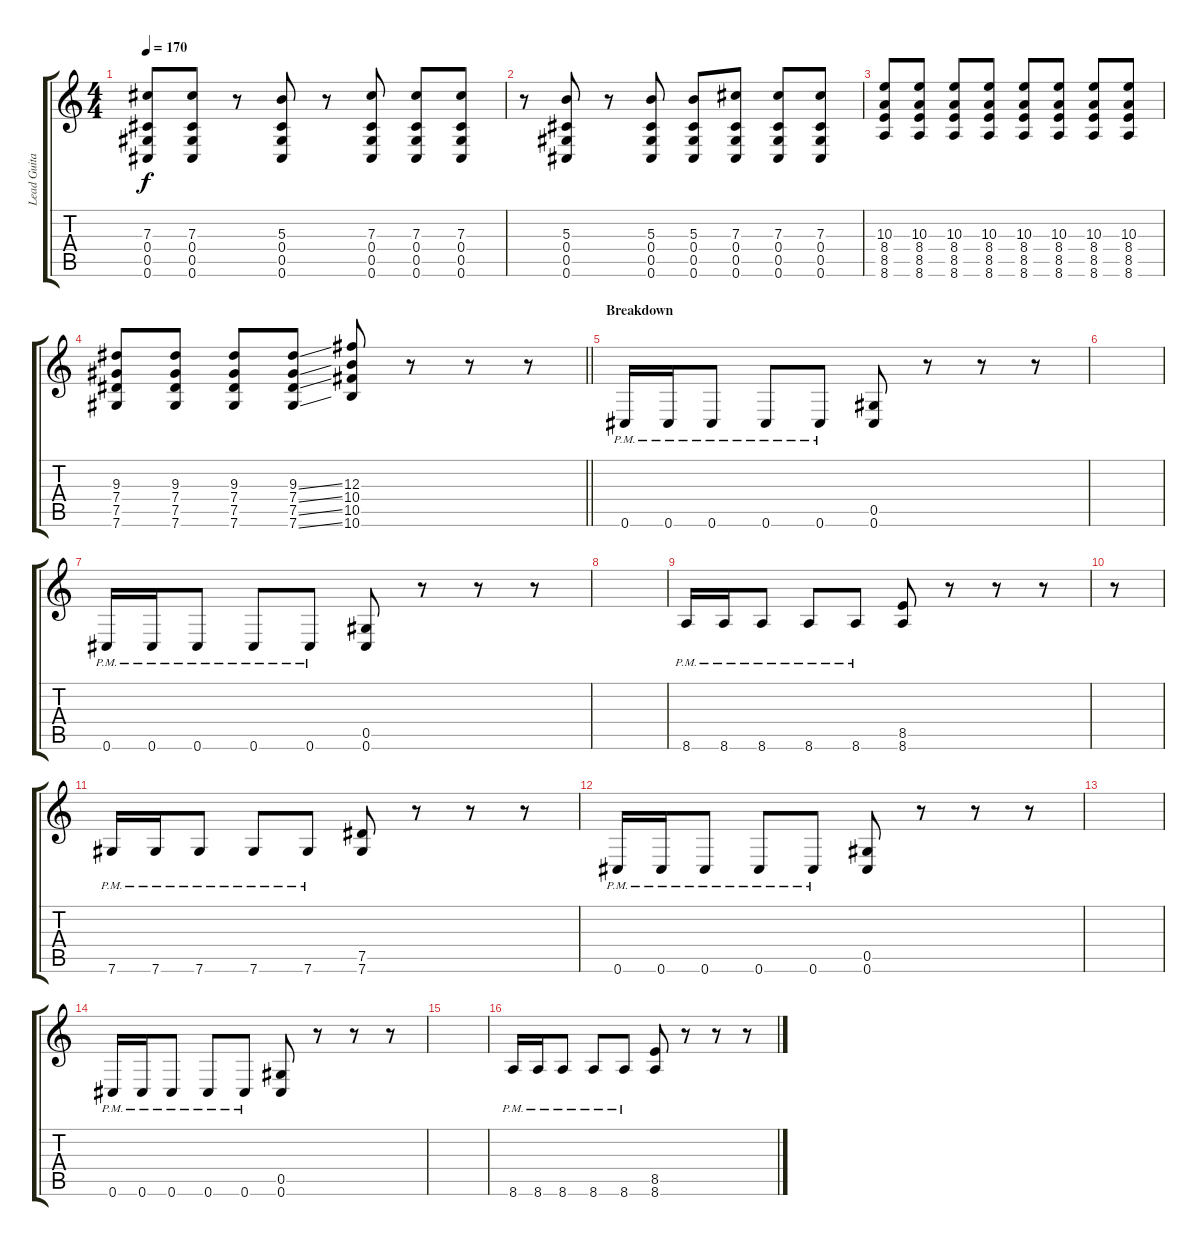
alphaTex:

\track ("Lead Guitar II" "Lead Guita") {instrument distortionguitar}
\staff {score tabs}
\tuning (Eb4 Bb3 Gb3 Db3 Ab2 Db2) {hide}
\ts (4 4)
\tempo 170
\clef g2
\ks c
(7.3 0.4 0.5 0.6).8{dy f} (7.3 0.4 0.5 0.6).8 r.8 (5.3 0.4 0.5 0.6).8 r.8 (7.3 0.4 0.5 0.6).8 (7.3 0.4 0.5 0.6).8 (7.3 0.4 0.5 0.6).8 |
r.8 (5.3 0.4 0.5 0.6).8 r.8 (5.3 0.4 0.5 0.6).8 (5.3 0.4 0.5 0.6).8 (7.3 0.4 0.5 0.6).8 (7.3 0.4 0.5 0.6).8 (7.3 0.4 0.5 0.6).8 |
(10.3 8.4 8.5 8.6).8 (10.3 8.4 8.5 8.6).8 (10.3 8.4 8.5 8.6).8 (10.3 8.4 8.5 8.6).8 (10.3 8.4 8.5 8.6).8 (10.3 8.4 8.5 8.6).8 (10.3 8.4 8.5 8.6).8 (10.3 8.4 8.5 8.6).8 |
\barLineRight lightlight
(9.3 7.4 7.5 7.6).8 (9.3 7.4 7.5 7.6).8 (9.3 7.4 7.5 7.6).8 (9.3{ss} 7.4{ss} 7.5{ss} 7.6{ss}).8 (12.3 10.4 10.5 10.6).8 r.8 r.8 r.8 |
\section ("" "Breakdown")
0.6{pm}.16 0.6{pm}.16 0.6{pm}.8 0.6{pm}.8 0.6{pm}.8 (0.5 0.6).8 r.8 r.8 r.8 |
|
0.6{pm}.16 0.6{pm}.16 0.6{pm}.8 0.6{pm}.8 0.6{pm}.8 (0.5 0.6).8 r.8 r.8 r.8 |
|
8.6{pm}.16 8.6{pm}.16 8.6{pm}.8 8.6{pm}.8 8.6{pm}.8 (8.5 8.6).8 r.8 r.8 r.8 |
r.8 |
7.6{pm}.16 7.6{pm}.16 7.6{pm}.8 7.6{pm}.8 7.6{pm}.8 (7.5 7.6).8 r.8 r.8 r.8 |
0.6{pm}.16 0.6{pm}.16 0.6{pm}.8 0.6{pm}.8 0.6{pm}.8 (0.5 0.6).8 r.8 r.8 r.8 |
|
0.6{pm}.16 0.6{pm}.16 0.6{pm}.8 0.6{pm}.8 0.6{pm}.8 (0.5 0.6).8 r.8 r.8 r.8 |
|
8.6{pm}.16 8.6{pm}.16 8.6{pm}.8 8.6{pm}.8 8.6{pm}.8 (8.5 8.6).8 r.8 r.8 r.8
